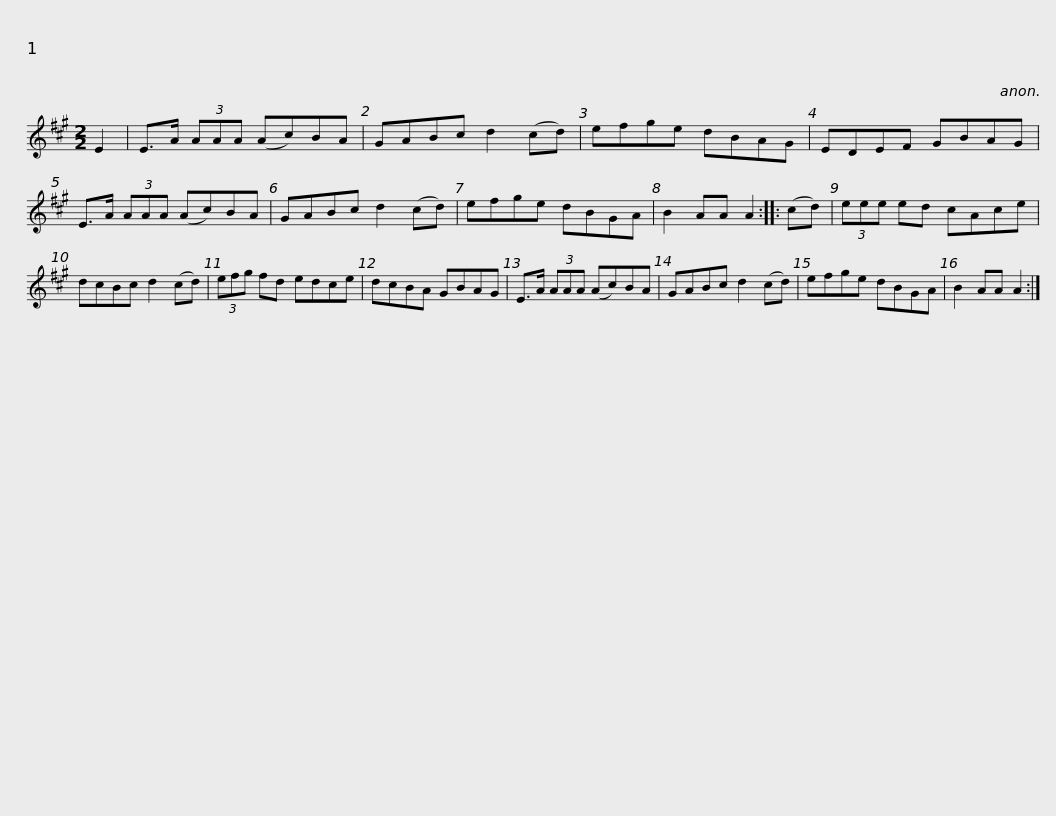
X:1
L:1/8
M:2/2
I:linebreak $
K:A
V:1 treble
V:1
 E2 | E>A (3AAA (Ac)BA | GABc d2 (cd) | efge dBAG | EDEF GBAG | %5
 E>A (3AAA (Ac)BA |$ GABc d2 (cd) | efge dBGA | B2 AA A2 :: (cd) | %10
 (3eee ed cAce | dcBc d2 (cd) |$ (3efg fd edce | dcBA GBAG | E>A (3AAA (Ac)BA | %15
 GABc d2 (cd) | efge dBGA |$ B2 AA A2 :| %18
